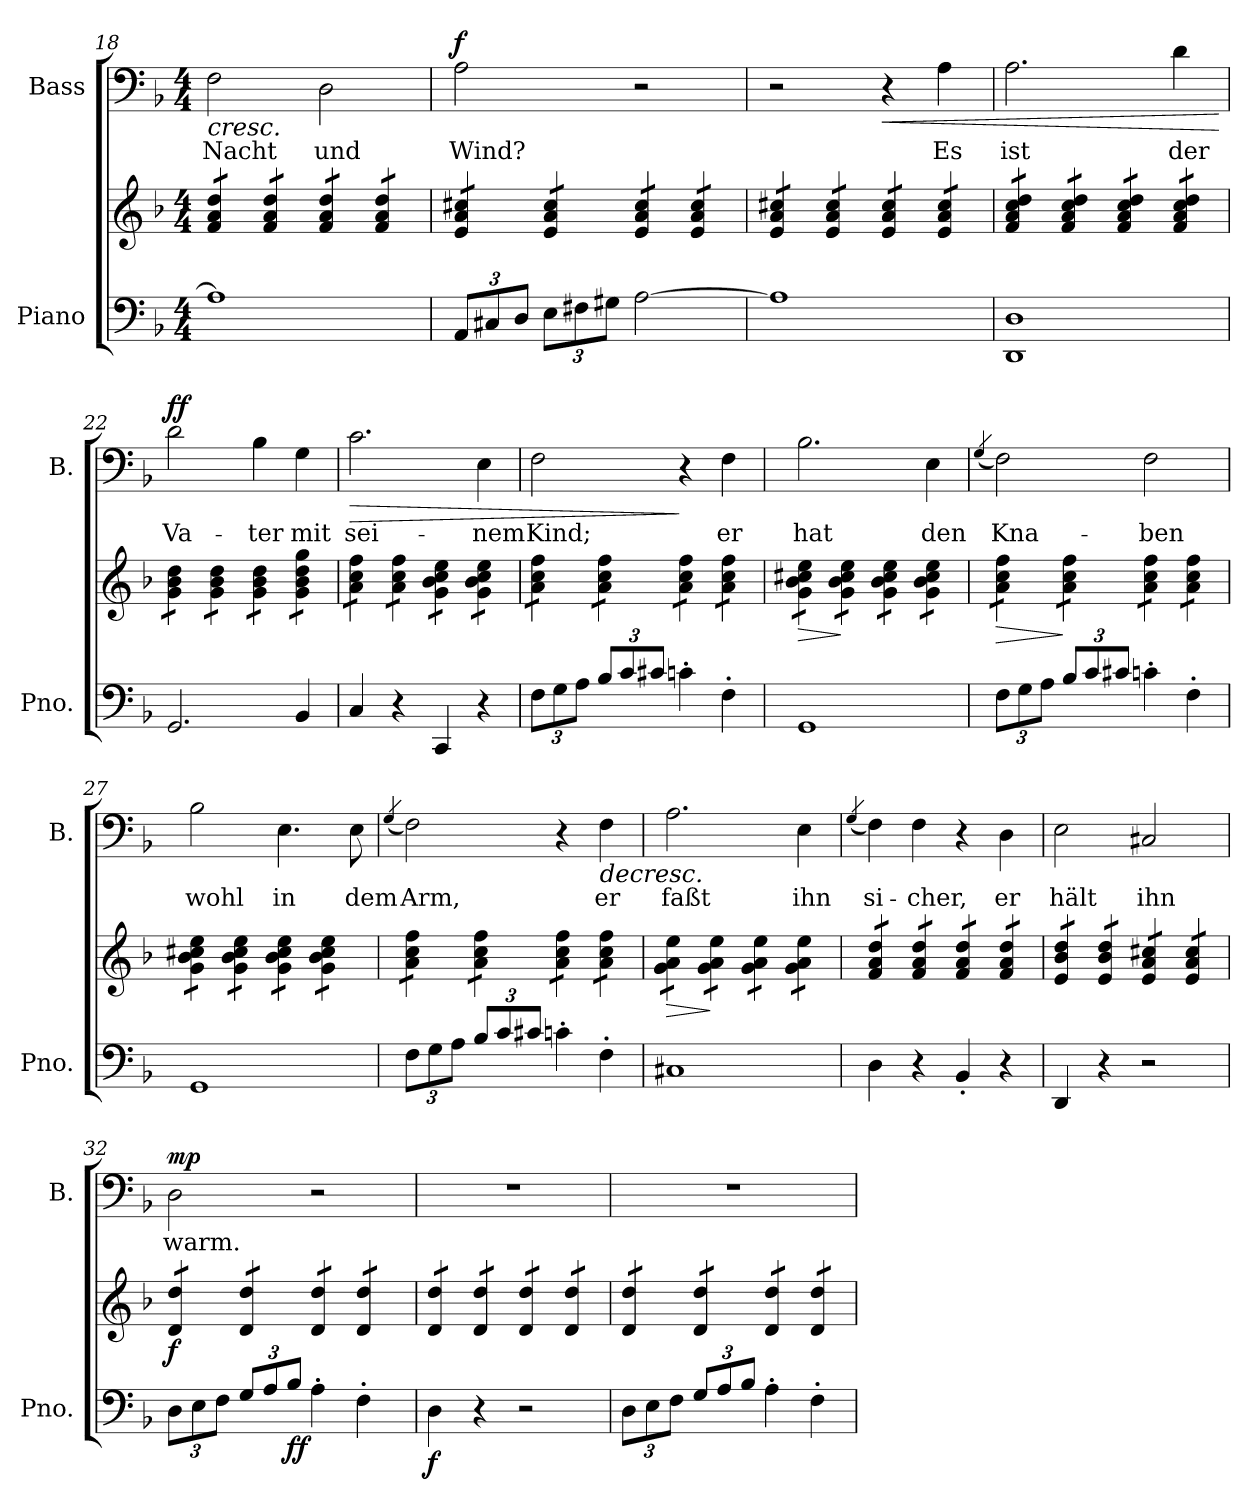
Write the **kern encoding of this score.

**kern	**kern	**dynam	**kern	**text	**dynam
*part2	*part2	*part2	*part1	*part1	*part1
*staff3	*staff2	*staff2/3	*staff1	*staff1	*staff1
*I"Piano	*	*	*I"Bass	*	*
*I'Pno.	*	*	*I'B.	*	*
!!LO:LB:g=z
*clefF4	*clefG2	*	*clefF4	*	*
*k[b-]	*k[b-]	*	*k[b-]	*	*
*M4/4	*M4/4	*	*M4/4	*	*
=18	=18	=18	=18	=18	=18
!	!	!	!	!LO:LY:b	!LO:HP:b
*	*tremolo	*	*	*	*
1A]	12f/ 12a/ 12dd/L	.	2F\	Nacht	<
.	12f/ 12a/ 12dd/	.	.	.	.
.	12f/ 12a/ 12dd/J	.	.	.	.
.	12f/ 12a/ 12dd/L	.	.	.	.
.	12f/ 12a/ 12dd/	.	.	.	.
.	12f/ 12a/ 12dd/J	.	.	.	.
!	!	!	!	!LO:LY:b	!
.	12f/ 12a/ 12dd/L	.	2D\	und	.
.	12f/ 12a/ 12dd/	.	.	.	.
.	12f/ 12a/ 12dd/J	.	.	.	.
.	12f/ 12a/ 12dd/L	.	.	.	.
.	12f/ 12a/ 12dd/	.	.	.	.
.	12f/ 12a/ 12dd/J	.	.	.	.
=19	=19	=19	=19	=19	=19
*Xbrackettup	*	*	*	*	*
!	!	!	!	!LO:LY:b	!LO:DY:a
12AA/L	12e/ 12a/ 12cc#X/L	.	2A\	Wind?	f
12C#X/	12e/ 12a/ 12cc#X/	.	.	.	.
12D/J	12e/ 12a/ 12cc#X/J	.	.	.	.
12E\L	12e/ 12a/ 12cc#/L	.	.	.	.
12F#X\	12e/ 12a/ 12cc#/	.	.	.	.
12G#X\J	12e/ 12a/ 12cc#/J	.	.	.	.
[2A\	12e/ 12a/ 12cc#/L	.	2r	.	[
.	12e/ 12a/ 12cc#/	.	.	.	.
.	12e/ 12a/ 12cc#/J	.	.	.	.
.	12e/ 12a/ 12cc#/L	.	.	.	.
.	12e/ 12a/ 12cc#/	.	.	.	.
.	12e/ 12a/ 12cc#/J	.	.	.	.
=20	=20	=20	=20	=20	=20
1A]	12e/ 12a/ 12cc#X/L	.	2r	.	.
.	12e/ 12a/ 12cc#X/	.	.	.	.
.	12e/ 12a/ 12cc#X/J	.	.	.	.
.	12e/ 12a/ 12cc#/L	.	.	.	.
.	12e/ 12a/ 12cc#/	.	.	.	.
.	12e/ 12a/ 12cc#/J	.	.	.	.
!	!	!	!	!	!LO:HP:b
.	12e/ 12a/ 12cc#/L	.	4r	.	<
.	12e/ 12a/ 12cc#/	.	.	.	.
.	12e/ 12a/ 12cc#/J	.	.	.	.
!	!	!	!	!LO:LY:b	!
.	12e/ 12a/ 12cc#/L	.	4A\	Es	.
.	12e/ 12a/ 12cc#/	.	.	.	.
.	12e/ 12a/ 12cc#/J	.	.	.	.
=21	=21	=21	=21	=21	=21
!	!	!	!	!LO:LY:b	!
1DD 1D	12f/ 12a/ 12cc/ 12dd/L	.	2.A\	ist	.
.	12f/ 12a/ 12cc/ 12dd/	.	.	.	.
.	12f/ 12a/ 12cc/ 12dd/J	.	.	.	.
.	12f/ 12a/ 12cc/ 12dd/L	.	.	.	.
.	12f/ 12a/ 12cc/ 12dd/	.	.	.	.
.	12f/ 12a/ 12cc/ 12dd/J	.	.	.	.
.	12f/ 12a/ 12cc/ 12dd/L	.	.	.	.
.	12f/ 12a/ 12cc/ 12dd/	.	.	.	.
.	12f/ 12a/ 12cc/ 12dd/J	.	.	.	.
!	!	!	!	!LO:LY:b	!
.	12f/ 12a/ 12cc/ 12dd/L	.	4d\	der	.
.	12f/ 12a/ 12cc/ 12dd/	.	.	.	.
.	12f/ 12a/ 12cc/ 12dd/J	.	.	.	.
.	.	.	.	.	[
=22	=22	=22	=22	=22	=22
!	!	!	!	!LO:LY:b	!LO:DY:a
2.GG/	12g\ 12b-\ 12dd\L	.	2d\	Va-	ff
.	12g\ 12b-\ 12dd\	.	.	.	.
.	12g\ 12b-\ 12dd\J	.	.	.	.
.	12g\ 12b-\ 12dd\L	.	.	.	.
.	12g\ 12b-\ 12dd\	.	.	.	.
.	12g\ 12b-\ 12dd\J	.	.	.	.
!	!	!	!	!LO:LY:b	!
.	12g\ 12b-\ 12dd\L	.	4B-\	-ter	.
.	12g\ 12b-\ 12dd\	.	.	.	.
.	12g\ 12b-\ 12dd\J	.	.	.	.
!	!	!	!	!LO:LY:b	!
4BB-/	12g\ 12b-\ 12dd\ 12gg\L	.	4G\	mit	.
.	12g\ 12b-\ 12dd\ 12gg\	.	.	.	.
.	12g\ 12b-\ 12dd\ 12gg\J	.	.	.	.
!!LO:LB:g=z
=23	=23	=23	=23	=23	=23
!	!	!	!	!LO:LY:b	!LO:HP:b
4C/	12a\ 12cc\ 12ff\L	.	2.c\	sei-	>
.	12a\ 12cc\ 12ff\	.	.	.	.
.	12a\ 12cc\ 12ff\J	.	.	.	.
4r	12a\ 12cc\ 12ff\L	.	.	.	.
.	12a\ 12cc\ 12ff\	.	.	.	.
.	12a\ 12cc\ 12ff\J	.	.	.	.
4CC/	12g\ 12b-\ 12cc\ 12ee\L	.	.	.	.
.	12g\ 12b-\ 12cc\ 12ee\	.	.	.	.
.	12g\ 12b-\ 12cc\ 12ee\J	.	.	.	.
!	!	!	!	!LO:LY:b	!
4r	12g\ 12b-\ 12cc\ 12ee\L	.	4E\	-nem	.
.	12g\ 12b-\ 12cc\ 12ee\	.	.	.	.
.	12g\ 12b-\ 12cc\ 12ee\J	.	.	.	.
=24	=24	=24	=24	=24	=24
!	!	!	!	!LO:LY:b	!
12F\L	12a\ 12cc\ 12ff\L	.	2F\	Kind;	.
12G\	12a\ 12cc\ 12ff\	.	.	.	.
12A\J	12a\ 12cc\ 12ff\J	.	.	.	.
12B-/L	12a\ 12cc\ 12ff\L	.	.	.	.
12c/	12a\ 12cc\ 12ff\	.	.	.	.
12c#X/J	12a\ 12cc\ 12ff\J	.	.	.	.
4cn'\	12a\ 12cc\ 12ff\L	.	4r	.	]
.	12a\ 12cc\ 12ff\	.	.	.	.
.	12a\ 12cc\ 12ff\J	.	.	.	.
!	!	!	!	!LO:LY:b	!
4F'\	12a\ 12cc\ 12ff\L	.	4F\	er	.
.	12a\ 12cc\ 12ff\	.	.	.	.
.	12a\ 12cc\ 12ff\J	.	.	.	.
=25	=25	=25	=25	=25	=25
!	!	!LO:HP:b	!	!LO:LY:b	!
1GG	12g\ 12b-\ 12cc#X\ 12ee\L	>	2.B-\	hat	.
.	12g\ 12b-\ 12cc#X\ 12ee\	.	.	.	.
.	12g\ 12b-\ 12cc#X\ 12ee\J	.	.	.	.
.	12g\ 12b-\ 12cc#\ 12ee\L	]	.	.	.
.	12g\ 12b-\ 12cc#\ 12ee\	.	.	.	.
.	12g\ 12b-\ 12cc#\ 12ee\J	.	.	.	.
.	12g\ 12b-\ 12cc#\ 12ee\L	.	.	.	.
.	12g\ 12b-\ 12cc#\ 12ee\	.	.	.	.
.	12g\ 12b-\ 12cc#\ 12ee\J	.	.	.	.
!	!	!	!	!LO:LY:b	!
.	12g\ 12b-\ 12cc#\ 12ee\L	.	4E\	den	.
.	12g\ 12b-\ 12cc#\ 12ee\	.	.	.	.
.	12g\ 12b-\ 12cc#\ 12ee\J	.	.	.	.
=26	=26	=26	=26	=26	=26
.	.	.	(<4qG/	.	.
!	!	!LO:HP:b	!	!LO:LY:b	!
12F\L	12a\ 12cc\ 12ff\L	>	2F\)	Kna-	.
12G\	12a\ 12cc\ 12ff\	.	.	.	.
12A\J	12a\ 12cc\ 12ff\J	.	.	.	.
12B-/L	12a\ 12cc\ 12ff\L	]	.	.	.
12c/	12a\ 12cc\ 12ff\	.	.	.	.
12c#X/J	12a\ 12cc\ 12ff\J	.	.	.	.
!	!	!	!	!LO:LY:b	!
4cn'\	12a\ 12cc\ 12ff\L	.	2F\	-ben	.
.	12a\ 12cc\ 12ff\	.	.	.	.
.	12a\ 12cc\ 12ff\J	.	.	.	.
4F'\	12a\ 12cc\ 12ff\L	.	.	.	.
.	12a\ 12cc\ 12ff\	.	.	.	.
.	12a\ 12cc\ 12ff\J	.	.	.	.
!!LO:LB:g=z
=27	=27	=27	=27	=27	=27
!	!	!	!	!LO:LY:b	!
1GG	12g\ 12b-\ 12cc#X\ 12ee\L	.	2B-\	wohl	.
.	12g\ 12b-\ 12cc#X\ 12ee\	.	.	.	.
.	12g\ 12b-\ 12cc#X\ 12ee\J	.	.	.	.
.	12g\ 12b-\ 12cc#\ 12ee\L	.	.	.	.
.	12g\ 12b-\ 12cc#\ 12ee\	.	.	.	.
.	12g\ 12b-\ 12cc#\ 12ee\J	.	.	.	.
!	!	!	!	!LO:LY:b	!
.	12g\ 12b-\ 12cc#\ 12ee\L	.	4.E\	in	.
.	12g\ 12b-\ 12cc#\ 12ee\	.	.	.	.
.	12g\ 12b-\ 12cc#\ 12ee\J	.	.	.	.
.	12g\ 12b-\ 12cc#\ 12ee\L	.	.	.	.
.	12g\ 12b-\ 12cc#\ 12ee\	.	.	.	.
!	!	!	!	!LO:LY:b	!
.	.	.	8E\	dem	.
.	12g\ 12b-\ 12cc#\ 12ee\J	.	.	.	.
=28	=28	=28	=28	=28	=28
.	.	.	(<4qG/	.	.
!	!	!	!	!LO:LY:b	!
12F\L	12a\ 12cc\ 12ff\L	.	2F\)	Arm,	.
12G\	12a\ 12cc\ 12ff\	.	.	.	.
12A\J	12a\ 12cc\ 12ff\J	.	.	.	.
12B-/L	12a\ 12cc\ 12ff\L	.	.	.	.
12c/	12a\ 12cc\ 12ff\	.	.	.	.
12c#X/J	12a\ 12cc\ 12ff\J	.	.	.	.
4cn'\	12a\ 12cc\ 12ff\L	.	4r	.	.
.	12a\ 12cc\ 12ff\	.	.	.	.
.	12a\ 12cc\ 12ff\J	.	.	.	.
!	!	!	!	!LO:LY:b	!LO:HP:b
4F'\	12a\ 12cc\ 12ff\L	.	4F\	er	>
.	12a\ 12cc\ 12ff\	.	.	.	.
.	12a\ 12cc\ 12ff\J	.	.	.	.
=29	=29	=29	=29	=29	=29
!	!	!LO:HP:b	!	!LO:LY:b	!
1C#X	12g\ 12a\ 12ee\L	>	2.A\	faßt	.
.	12g\ 12a\ 12ee\	.	.	.	.
.	12g\ 12a\ 12ee\J	.	.	.	.
.	12g\ 12a\ 12ee\L	]	.	.	.
.	12g\ 12a\ 12ee\	.	.	.	.
.	12g\ 12a\ 12ee\J	.	.	.	.
.	12g\ 12a\ 12ee\L	.	.	.	.
.	12g\ 12a\ 12ee\	.	.	.	.
.	12g\ 12a\ 12ee\J	.	.	.	.
!	!	!	!	!LO:LY:b	!
.	12g\ 12a\ 12ee\L	.	4E\	ihn	.
.	12g\ 12a\ 12ee\	.	.	.	.
.	12g\ 12a\ 12ee\J	.	.	.	.
=30	=30	=30	=30	=30	=30
.	.	.	(<4qG/	.	.
!	!	!	!	!LO:LY:b	!
4D\	12f/ 12a/ 12dd/L	.	4F\)	si-	.
.	12f/ 12a/ 12dd/	.	.	.	.
.	12f/ 12a/ 12dd/J	.	.	.	.
!	!	!	!	!LO:LY:b	!
4r	12f/ 12a/ 12dd/L	.	4F\	-cher,	.
.	12f/ 12a/ 12dd/	.	.	.	.
.	12f/ 12a/ 12dd/J	.	.	.	.
4BB-'/	12f/ 12a/ 12dd/L	.	4r	.	.
.	12f/ 12a/ 12dd/	.	.	.	.
.	12f/ 12a/ 12dd/J	.	.	.	.
!	!	!	!	!LO:LY:b	!
4r	12f/ 12a/ 12dd/L	.	4D\	er	.
.	12f/ 12a/ 12dd/	.	.	.	.
.	12f/ 12a/ 12dd/J	.	.	.	.
!!LO:PB:g=z
=31	=31	=31	=31	=31	=31
!	!	!	!	!LO:LY:b	!
4DD/	12e/ 12b-/ 12dd/L	.	2E\	hält	.
.	12e/ 12b-/ 12dd/	.	.	.	.
.	12e/ 12b-/ 12dd/J	.	.	.	.
4r	12e/ 12b-/ 12dd/L	.	.	.	.
.	12e/ 12b-/ 12dd/	.	.	.	.
.	12e/ 12b-/ 12dd/J	.	.	.	.
!	!	!	!	!LO:LY:b	!
2r	12e/ 12a/ 12cc#X/L	.	2C#X/	ihn	.
.	12e/ 12a/ 12cc#X/	.	.	.	.
.	12e/ 12a/ 12cc#X/J	.	.	.	.
.	12e/ 12a/ 12cc#/L	.	.	.	.
.	12e/ 12a/ 12cc#/	.	.	.	.
.	12e/ 12a/ 12cc#/J	.	.	.	.
=32	=32	=32	=32	=32	=32
*	*	*	*MM156	*	*
!	!	!LO:DY:b	!	!LO:LY:b	!LO:DY:a
*	*	*	*^	*	*
*	*	*	*	*^	*	*
*	*	*	*	*	*^	*	*
*	*	*	*	*	*	*^	*	*
12D\L	12d/ 12dd/L	f	2D\	12ryy	6ryy	4ryy	3ryy	warm.	mp
*	*	*	*MM158	*	*	*	*	*	*
12E\	12d/ 12dd/	.	.	3%2ryy	.	.	.	.	.
*	*	*	*MM161	*	*	*	*	*	*
12F\J	12d/ 12dd/J	.	.	.	3%2ryy	.	.	.	.
*	*	*	*MM164	*	*	*	*	*	*
12G/L	12d/ 12dd/L	.	.	.	.	2.ryy	.	.	.
*	*	*	*MM168	*	*	*	*	*	*
12A/	12d/ 12dd/	.	.	.	.	.	3%2ryy	.	.
!	!	!LO:DY:b=2	!	!	!	!	!	!	!
12B-/J	12d/ 12dd/J	ff	.	.	.	.	.	.	.
*	*	*	*MM171	*	*	*	*	*	*
4A'\	12d/ 12dd/L	.	2r	.	.	.	.	.	]
.	12d/ 12dd/	.	.	.	.	.	.	.	.
.	12d/ 12dd/J	.	.	.	.	.	.	.	.
*	*	*	*MM165	*	*	*	*	*	*
4F'\	12d/ 12dd/L	.	.	6.ryy	.	.	.	.	.
.	12d/ 12dd/	.	.	.	6ryy	.	.	.	.
.	12d/ 12dd/J	.	.	.	.	.	.	.	.
*	*	*	*v	*v	*v	*v	*v	*	*
=33	=33	=33	=33	=33	=33
*	*	*	*MM159	*	*
*	*	*	*^	*	*
*	*	*	*	*^	*	*
*	*	*	*	*	*^	*	*
*	*	*	*	*	*	*^	*	*
!	!	!LO:DY:b=2	!	!	!	!	!	!	!
*	*	*	*v	*v	*v	*v	*v	*	*
4D\	12d/ 12dd/L	f	1r	.	.
.	12d/ 12dd/	.	.	.	.
.	12d/ 12dd/J	.	.	.	.
4r	12d/ 12dd/L	.	.	.	.
.	12d/ 12dd/	.	.	.	.
.	12d/ 12dd/J	.	.	.	.
2r	12d/ 12dd/L	.	.	.	.
.	12d/ 12dd/	.	.	.	.
.	12d/ 12dd/J	.	.	.	.
.	12d/ 12dd/L	.	.	.	.
.	12d/ 12dd/	.	.	.	.
.	12d/ 12dd/J	.	.	.	.
=34	=34	=34	=34	=34	=34
*	*	*	*MM154	*	*
12D\L	12d/ 12dd/L	.	1r	.	.
12E\	12d/ 12dd/	.	.	.	.
12F\J	12d/ 12dd/J	.	.	.	.
12G/L	12d/ 12dd/L	.	.	.	.
12A/	12d/ 12dd/	.	.	.	.
12B-/J	12d/ 12dd/J	.	.	.	.
4A'\	12d/ 12dd/L	.	.	.	.
.	12d/ 12dd/	.	.	.	.
.	12d/ 12dd/J	.	.	.	.
4F'\	12d/ 12dd/L	.	.	.	.
.	12d/ 12dd/	.	.	.	.
.	12d/ 12dd/J	.	.	.	.
*	*Xtremolo	*	*	*	*
=	=	=	=	=	=
*-	*-	*-	*-	*-	*-
